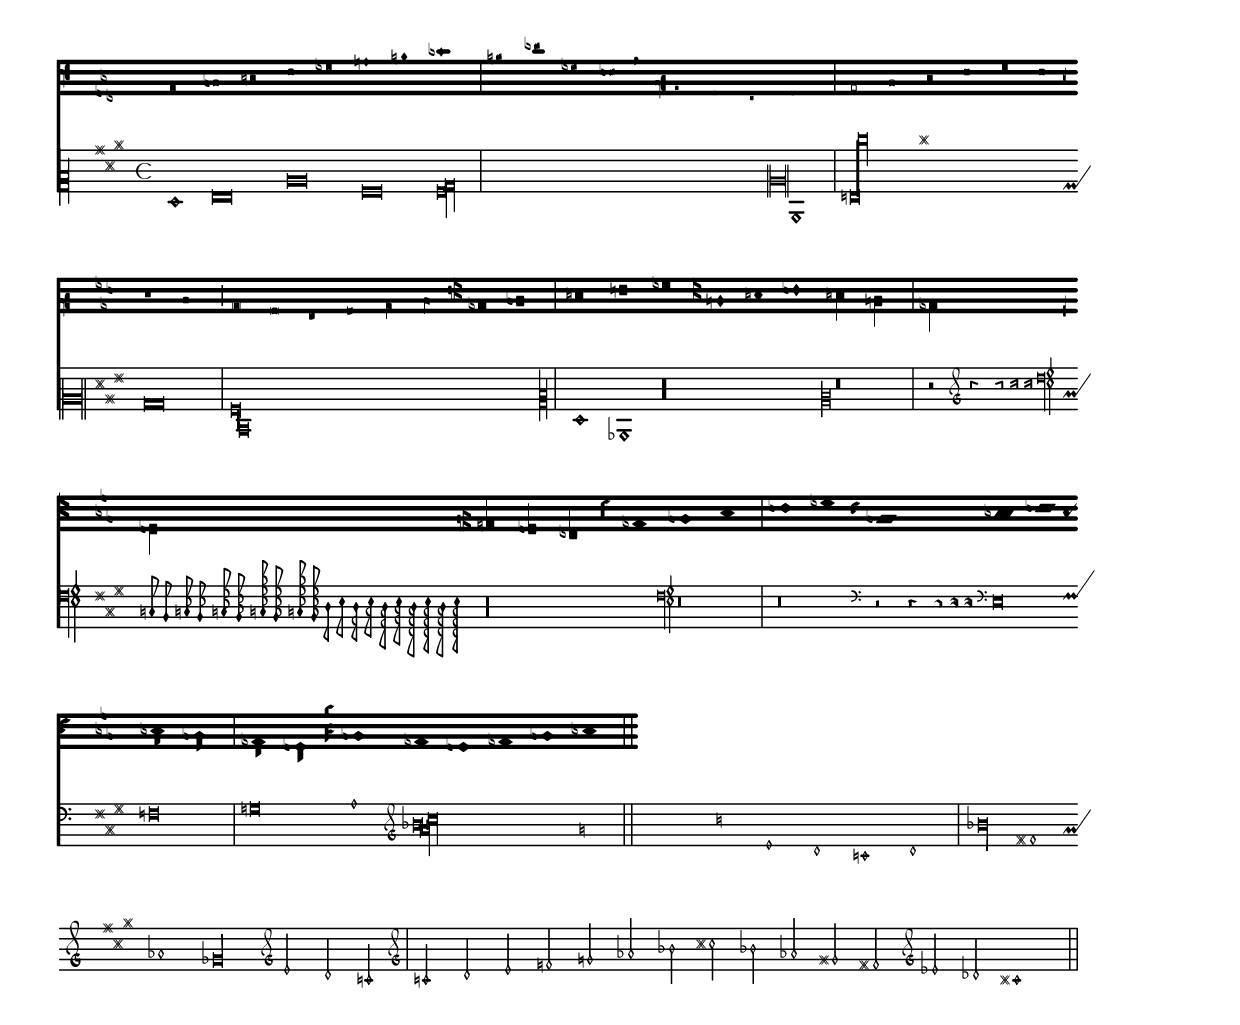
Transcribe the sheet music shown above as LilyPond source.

%% This file is in the public domain.
\version "2.16.0"

\header {
  lsrtags = "ancient-notation, symbols-and-glyphs"

  texidoc = "
Shown here are many (all?) of the symbols that are included in
LilyPond's support for ancient notation.
"
  doctitle = "Ancient fonts"
}

upperStaff = \new VaticanaStaff = "upperStaff" <<
  \context VaticanaVoice <<
    \transpose c c {

      \override NoteHead #'style = #'vaticana.punctum
      \key es \major
      \clef "vaticana-fa2"
      c1 des e f ges

      \override NoteHead #'style = #'vaticana.inclinatum
      a! b ces'
      \bar "|"
      % \break % 1 (8*1)

      \override NoteHead #'style = #'vaticana.quilisma
      b! des'! ges! fes!
      \breathe
      \clef "vaticana-fa1"
      \override NoteHead #'style = #'vaticana.plica
      es d
      \override NoteHead #'style = #'vaticana.reverse.plica
      c d
      \bar "|"
      % \break %2 (8*1)

      \override NoteHead #'style = #'vaticana.punctum.cavum
      es f
      \override NoteHead #'style = #'vaticana.lpes
      g as
      \override NoteHead #'style = #'vaticana.upes
      bes as
      \override NoteHead #'style = #'vaticana.vupes
      g f
      \override NoteHead #'style = #'vaticana.linea.punctum
      \once \override Staff.BarLine #'bar-extent = #'(-1 . 1) \bar "|"
      % \break % 3 (8*1)

      es d
      \override NoteHead #'style = #'vaticana.epiphonus
      c d
      \override NoteHead #'style = #'vaticana.cephalicus
      es f

      \override Staff.KeySignature #'glyph-name-alist = #alteration-medicaea-glyph-name-alist
      \override Staff.Accidental #'glyph-name-alist = #alteration-medicaea-glyph-name-alist
      \override Staff.Custos #'style = #'medicaea
      \override NoteHead #'style = #'medicaea.punctum
      \clef "medicaea-fa2"
      ces des
      \bar "|"
      % \break % 4 (8*1)

      e! f! ges
      \clef "medicaea-do2"
      \override NoteHead #'style = #'medicaea.inclinatum
      a! b! ces'
      \override NoteHead #'style = #'medicaea.virga
      b! a!
      \bar "|"
      % \break % 5 (8*1)

      ges fes
      \clef "medicaea-fa1"
      \override NoteHead #'style = #'medicaea.rvirga
      e des ces

      \override Staff.KeySignature #'glyph-name-alist = #alteration-hufnagel-glyph-name-alist
      \override Staff.Accidental #'glyph-name-alist = #alteration-hufnagel-glyph-name-alist
      \override Staff.Custos #'style = #'hufnagel
      \override NoteHead #'style = #'hufnagel.punctum
      \clef "hufnagel-fa2"
      ces des es
      \bar "|"
      % \break % 6 (8*1)

      fes ges
      \clef "hufnagel-do2"
      \override NoteHead #'style = #'hufnagel.lpes
      as! bes! ces'
      \override NoteHead #'style = #'hufnagel.virga
      bes! as!
      \bar "|"
      % \break % 7 (8*1)

      ges! fes!
      \clef "hufnagel-do-fa"
      \override NoteHead #'style = #'hufnagel.punctum
      es! des ces des! es! fes!
      \bar "||"
      % \break % 8 (8*1)

      s32*1
      % \break % 12 (32*1)
    }
  >>
>>

lowerStaff = \new MensuralStaff = "lowerStaff" <<
  \context MensuralVoice <<
    \transpose c c {

      \key a \major
      cis'1 d'\breve gis'\breve e'\breve \[ e'\longa fis'\longa \]
      \set Staff.forceClef = ##t
      \clef "neomensural-c2"
      cis1
      \bar "|"
      % \break % 2 (16*1)

      \[ g\breve dis''\longa \]
      b\breve \[ a\longa d\longa \]
      \clef "petrucci-c2"
      % \break % 4 (16*1)

      fis1 ces1
      \clef "petrucci-c2"
      r\longa
      \set Staff.forceClef = ##t
      \clef "mensural-c2"
      r\breve
      \bar "|"
      % \break % 5 (8*1)

      r2
      \clef "mensural-g"
      r4 r8 r16 r16
      \override NoteHead #'style = #'mensural
      \override Rest #'style = #'mensural
      \clef "petrucci-f"
      c8 b, c16 b, c32 b, c64 b, c64 b,
      d8 e d16 e d32 e d64 e d64 e
      r\longa
      \set Staff.forceClef = ##t
      \clef "petrucci-f"
      r\breve
      \bar "|"
      % \break % 6 (8*1)

      r\breve
      \clef "mensural-f"
      r2 r4 r8 r16 r16

      \set Staff.forceClef = ##t
      \clef "mensural-f"
      e\breve f g a1
      \clef "mensural-g"
      % \break % 7 (8*1)

      \[ bes'!\longa a'!\longa c''!\longa \]
      e'1 d' c' d' \bar "|"
      \bar "|"
      % \break % 9 (16*1)

      bes'!\longa fis'!1 as'!1 ges'!\longa % lig
      \set Staff.forceClef = ##t
      \clef "mensural-g"
      e'2 d' c' \bar "|"
      % \break % 11 (16*1)

      \set Staff.forceClef = ##t
      \clef "petrucci-g"
      c'2 d' e' f'
      \clef "petrucci-g"
      g' as'! bes'! cis''!
      bes'! as'! gis'! fis'!
      \set Staff.forceClef = ##t
      \clef "mensural-g"
      es'! des'! cis'!1 \bar "||"
      % \break % 12 (8*1)
    }
  >>
>>

\paper {
  line-thickness = #(/ staff-space 5.0)
}

\score {
  <<
    \upperStaff
    \lowerStaff
  >>
  \layout {
    indent = 0.0
    line-width = 17.25\cm
    \context {
      \Score
      timing = ##f
    }
    \context {
      \MensuralVoice
      \override NoteHead #'style = #'neomensural
      \override Rest #'style = #'neomensural
      \override Flag #'style = #'mensural
      \override Stem #'thickness = #1.0
    }
    \context {
      \MensuralStaff
      \revert  BarLine #'transparent
      \override KeySignature #'glyph-name-alist = #alteration-mensural-glyph-name-alist
      clefGlyph = #"clefs.petrucci.c2"
    }
    \context {
      \VaticanaStaff
      \revert  BarLine #'transparent
      \override StaffSymbol #'thickness = #2.0
      \override KeySignature #'glyph-name-alist = #alteration-vaticana-glyph-name-alist
      \override Custos #'neutral-position = #4
    }
  }
}

